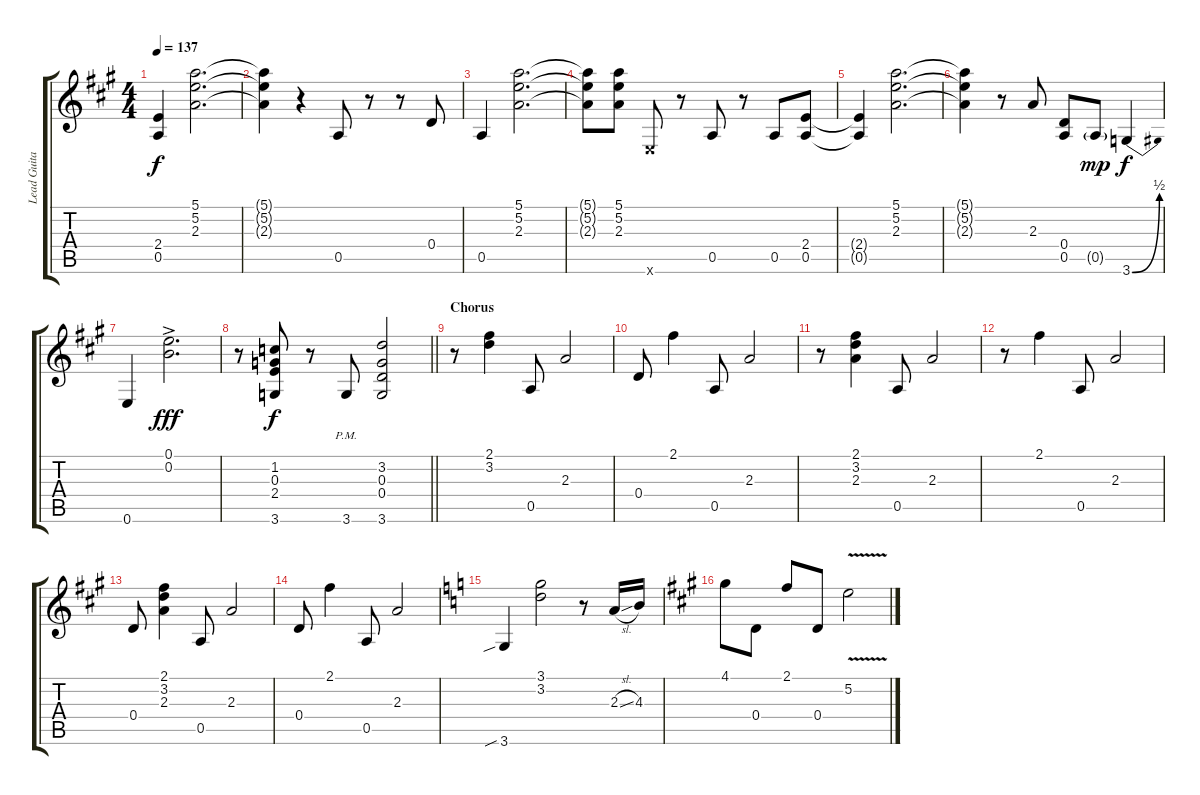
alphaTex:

\track ("Lead Guitar" "Lead Guita") {instrument overdrivenguitar}
\staff {score tabs}
\tuning (E4 B3 G3 D3 A2 E2) {hide}
\ts (4 4)
\tempo 137
\clef g2
\ks a
(2.4 0.5).4{dy f} (5.1 5.2 2.3).2{d} |
(5.1{t} 5.2{t} 2.3{t}).4 r.4 0.5.8 r.8 r.8 0.4.8 |
0.5.4 (5.1 5.2 2.3).2{d} |
(5.1{t} 5.2{t} 2.3{t}).8 (5.1 5.2 2.3).8 0.6{x}.8 r.8 0.5.8 r.8 0.5.8 (2.4 0.5).8 |
(2.4{t} 0.5{t}).4 (5.1 5.2 2.3).2{d} |
(5.1{t} 5.2{t} 2.3{t}).4 r.8 2.3.8 (0.4 0.5).8 0.5{g}.8{dy mp} 3.6{be (bend 0 0 60 2)}.4{dy f} |
0.6.4 (0.1 0.2{ac}).2{d dy fff} |
\barLineRight lightlight
r.8 (1.2 0.3 2.4 3.6).8{dy f} r.8 3.6{pm}.8 (3.2 0.3 0.4 3.6).2 |
\section ("" "Chorus")
r.8 (2.1 3.2).4 0.5.8 2.3.2 |
0.4.8 2.1.4 0.5.8 2.3.2 |
r.8 (2.1 3.2 2.3).4 0.5.8 2.3.2 |
r.8 2.1.4 0.5.8 2.3.2 |
0.4.8 (2.1 3.2 2.3).4 0.5.8 2.3.2 |
0.4.8 2.1.4 0.5.8 2.3.2 |
\ks c
3.6{sib}.4 (3.1 3.2).2 r.8 2.3{sl}.16 4.3.16 |
\ks a
4.1.8 0.4.8 2.1.8 0.4.8 5.2{v}.2
